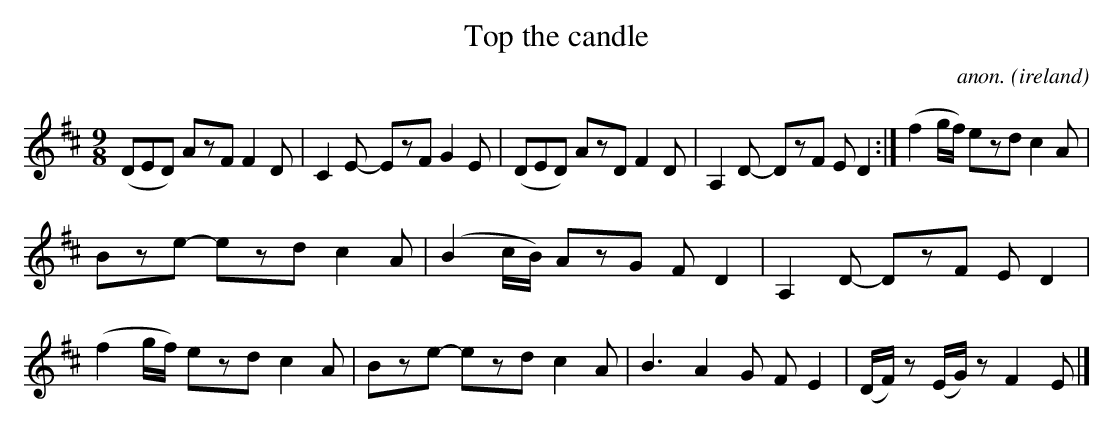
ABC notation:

X:1
T:Top the candle
O:ireland
C:anon.
M:9/8
L:1/8
K:D
(DED) AzF F2D|C2E- EzF G2E|(DED) AzD F2D|A,2D- DzF ED2:|(f2g/f/) ezd c2A|
Bze- ezd c2A|(B2c/B/) AzG FD2|A,2D- DzF ED2|(f2g/f/) ezd c2A|Bze- ezd c2A|B3 A2G FE2|(D/F/) z (E/G/) z F2E|]
